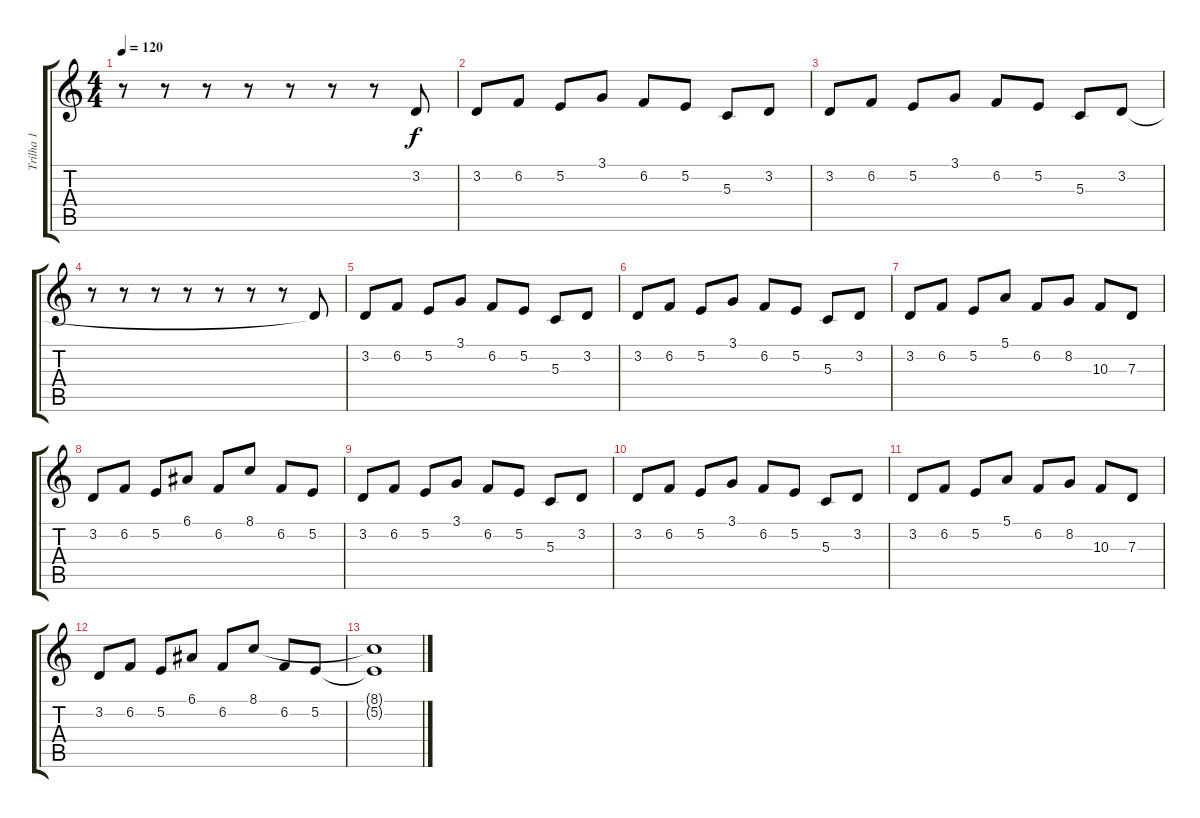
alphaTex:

\track ("Trilha 1" "Trilha 1") {instrument stringensemble1}
\staff {score tabs}
\tuning (E4 B3 G3 D3 A2 E2) {hide}
\ts (4 4)
\tempo 120
\clef g2
\ks c
r.8{dy f} r.8 r.8 r.8 r.8 r.8 r.8 3.2{t}.8 |
3.2.8 6.2.8 5.2.8 3.1.8 6.2.8 5.2.8 5.3.8 3.2.8 |
3.2.8 6.2.8 5.2.8 3.1.8 6.2.8 5.2.8 5.3.8 3.2.8 |
r.8 r.8 r.8 r.8 r.8 r.8 r.8 3.2{t}.8 |
3.2.8 6.2.8 5.2.8 3.1.8 6.2.8 5.2.8 5.3.8 3.2.8 |
3.2.8 6.2.8 5.2.8 3.1.8 6.2.8 5.2.8 5.3.8 3.2.8 |
3.2.8 6.2.8 5.2.8 5.1.8 6.2.8 8.2.8 10.3.8 7.3.8 |
3.2.8 6.2.8 5.2.8 6.1.8 6.2.8 8.1.8 6.2.8 5.2.8 |
3.2.8 6.2.8 5.2.8 3.1.8 6.2.8 5.2.8 5.3.8 3.2.8 |
3.2.8 6.2.8 5.2.8 3.1.8 6.2.8 5.2.8 5.3.8 3.2.8 |
3.2.8 6.2.8 5.2.8 5.1.8 6.2.8 8.2.8 10.3.8 7.3.8 |
3.2.8 6.2.8 5.2.8 6.1.8 6.2.8 8.1.8 6.2.8 5.2.8 |
(8.1{t} 5.2{t}).1
